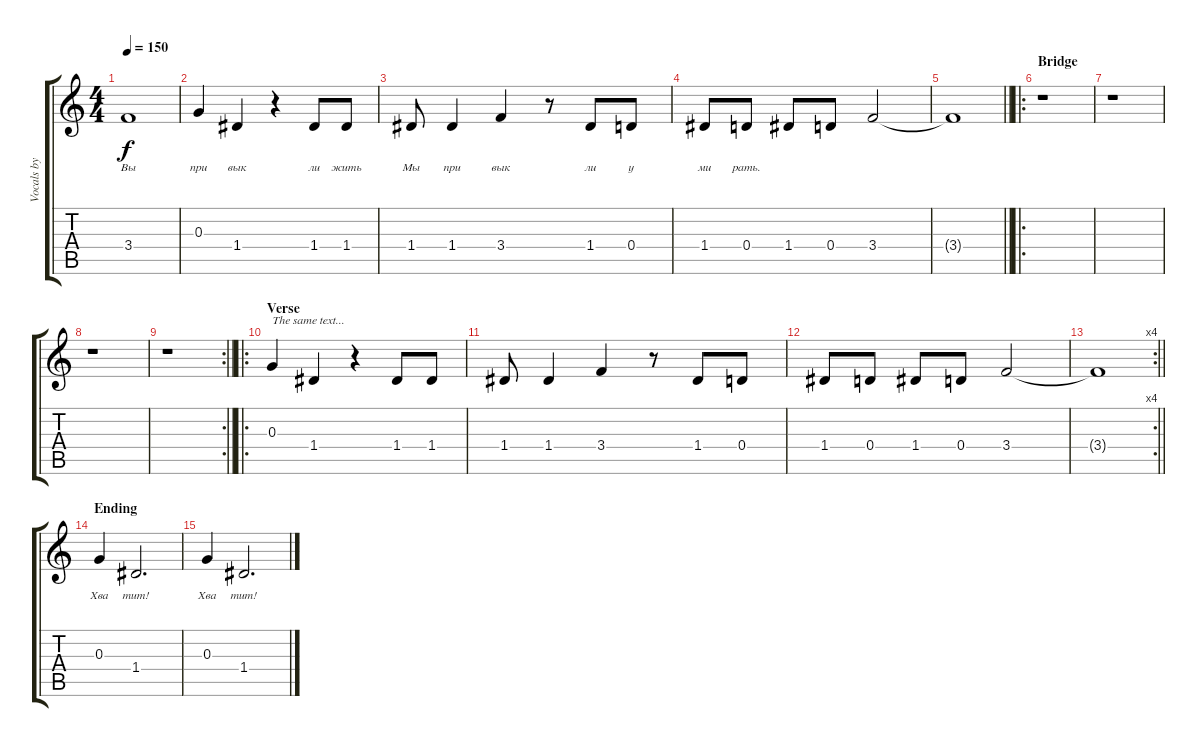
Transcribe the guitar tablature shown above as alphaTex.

\track ("Vocals by Letov" "Vocals by ") {instrument contrabass}
\staff {score tabs}
\tuning (E4 B3 G3 D3 A2 E2) {hide}
\ts (4 4)
\tempo 150
\clef g2
\ks c
3.4{t}.1{lyrics (0 "Вы") lyrics (1 "") lyrics (2 "") lyrics (3 "") lyrics (4 "") dy f} |
0.3.4{lyrics (0 "при") lyrics (1 "") lyrics (2 "") lyrics (3 "") lyrics (4 "")} 1.4.4{lyrics (0 "вык") lyrics (1 "") lyrics (2 "") lyrics (3 "") lyrics (4 "")} r.4 1.4.8{lyrics (0 "ли") lyrics (1 "") lyrics (2 "") lyrics (3 "") lyrics (4 "")} 1.4.8{lyrics (0 "жить") lyrics (1 "") lyrics (2 "") lyrics (3 "") lyrics (4 "")} |
1.4.8{lyrics (0 "Мы") lyrics (1 "") lyrics (2 "") lyrics (3 "") lyrics (4 "")} 1.4.4{lyrics (0 "при") lyrics (1 "") lyrics (2 "") lyrics (3 "") lyrics (4 "")} 3.4.4{lyrics (0 "вык") lyrics (1 "") lyrics (2 "") lyrics (3 "") lyrics (4 "")} r.8 1.4.8{lyrics (0 "ли") lyrics (1 "") lyrics (2 "") lyrics (3 "") lyrics (4 "")} 0.4.8{lyrics (0 "у") lyrics (1 "") lyrics (2 "") lyrics (3 "") lyrics (4 "")} |
1.4.8{lyrics (0 "ми") lyrics (1 "") lyrics (2 "") lyrics (3 "") lyrics (4 "")} 0.4.8{lyrics (0 "рать.") lyrics (1 "") lyrics (2 "") lyrics (3 "") lyrics (4 "")} 1.4.8 0.4.8 3.4.2 |
\barLineRight lightlight
3.4{t}.1 |
\ro
\section ("" "Bridge")
r.1 |
r.1 |
r.1 |
\rc 2
\barLineRight lightlight
r.1 |
\ro
\section ("" "Verse")
0.3.4{txt "The same text..."} 1.4.4 r.4 1.4.8 1.4.8 |
1.4.8 1.4.4 3.4.4 r.8 1.4.8 0.4.8 |
1.4.8 0.4.8 1.4.8 0.4.8 3.4.2 |
\rc 4
\barLineRight lightlight
3.4{t}.1 |
\section ("" "Ending")
0.3.4{lyrics (0 "") lyrics (1 "Хва") lyrics (2 "") lyrics (3 "") lyrics (4 "")} 1.4.2{d lyrics (0 "") lyrics (1 "тит!") lyrics (2 "") lyrics (3 "") lyrics (4 "")} |
0.3.4{lyrics (0 "") lyrics (1 "Хва") lyrics (2 "") lyrics (3 "") lyrics (4 "")} 1.4.2{d lyrics (0 "") lyrics (1 "тит!") lyrics (2 "") lyrics (3 "") lyrics (4 "")}
